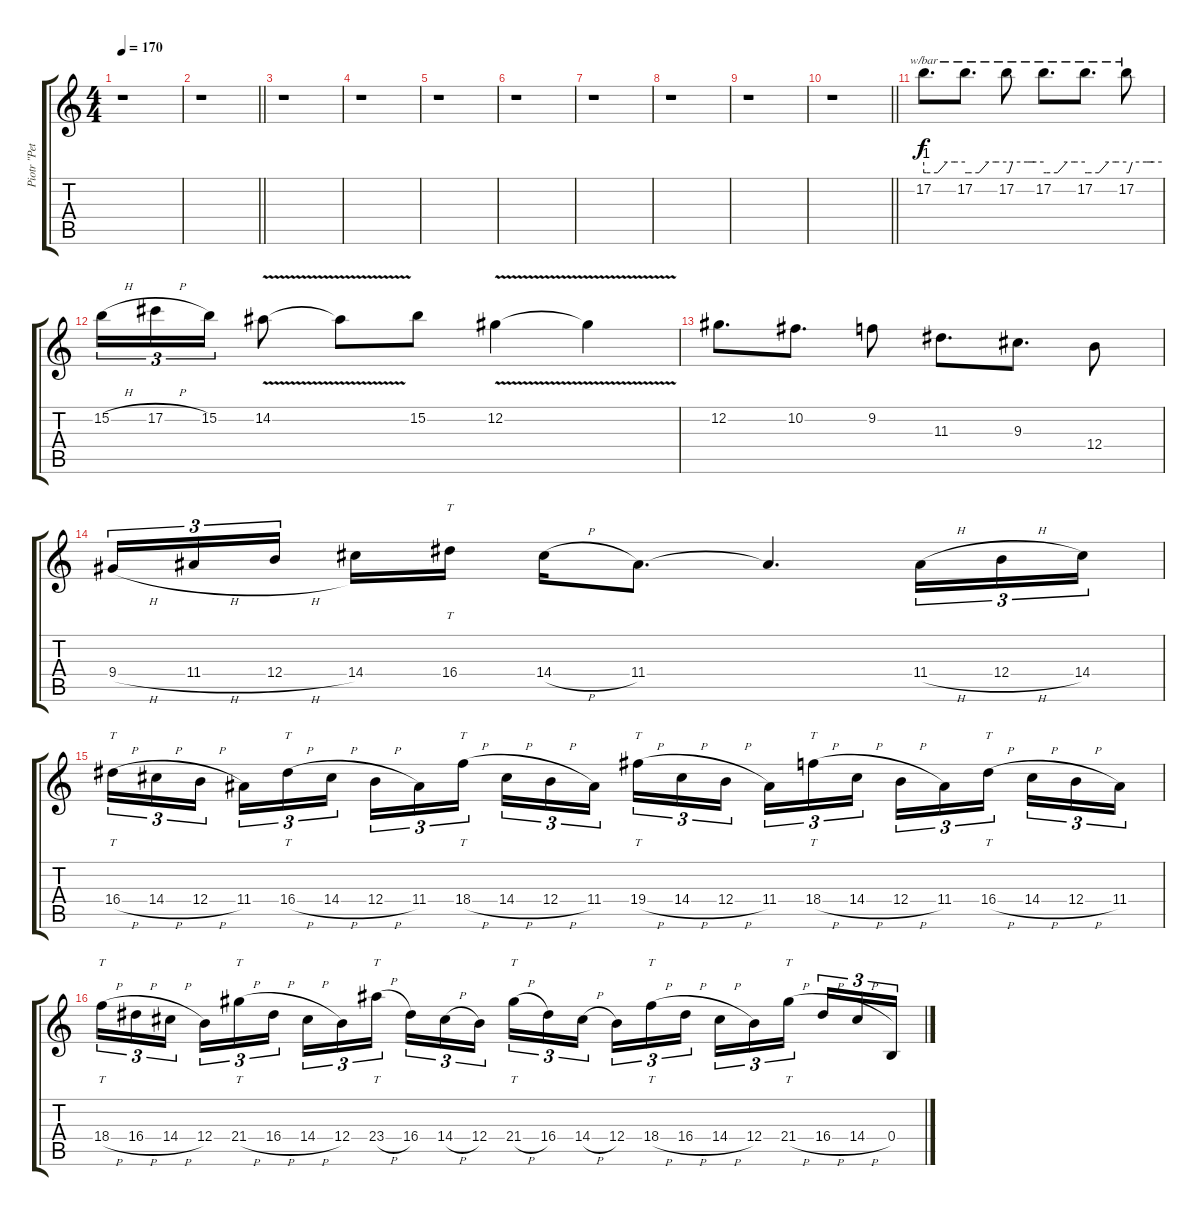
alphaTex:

\track ("Piotr \"Peter\" Wiwczarek (Lead)" "Piotr \"Pet") {instrument distortionguitar}
\staff {score tabs}
\tuning (Db4 Ab3 E3 B2 Gb2 Db2) {hide}
\ts (4 4)
\tempo 170
\clef g2
\ks c
r.1{dy f} |
\barLineRight lightlight
r.1 |
r.1 |
r.1 |
r.1 |
r.1 |
r.1 |
r.1 |
r.1 |
\barLineRight lightlight
r.1 |
17.2.8{d tbe (custom default 0 -4 4 -4 20 -4 34 0 45 0 60 0)} 17.2.8{d tbe (custom default 0 -4 4 -4 20 -4 34 0 45 0 60 0)} 17.2.8{tbe (custom default 0 -4 4 -4 10 0 34 0 45 0 60 0)} 17.2.8{d tbe (custom default 0 -4 4 -4 20 -4 34 0 45 0 60 0)} 17.2.8{d tbe (custom default 0 -4 4 -4 20 -4 34 0 45 0 60 0)} 17.2.8{tbe (custom default 0 -4 4 -4 10 0 34 0 45 0 60 0)} |
15.2{h}.16{tu (3 2)} 17.2{h}.16{tu (3 2)} 15.2.16{tu (3 2)} 14.2{v}.8 14.2{t}.8 15.2.8 12.2{v}.4 12.2{t}.4 |
12.2.8{d} 10.2.8{d} 9.2.8 11.3.8{d} 9.3.8{d} 12.4.8 |
9.4{h}.16{tu (3 2)} 11.4{h}.16{tu (3 2)} 12.4{h}.16{tu (3 2) beam splitsecondary} 14.4.16 16.4.16{tt} 14.4{h}.16 11.4.8{d} 11.4{t}.4{d} 11.4{h}.16{tu (3 2)} 12.4{h}.16{tu (3 2)} 14.4.16{tu (3 2)} |
16.4{h}.16{tt tu (3 2)} 14.4{h}.16{tu (3 2)} 12.4{h}.16{tu (3 2) beam splitsecondary} 11.4.16{tu (3 2)} 16.4{h}.16{tt tu (3 2)} 14.4{h}.16{tu (3 2)} 12.4{h}.16{tu (3 2)} 11.4.16{tu (3 2)} 18.4{h}.16{tt tu (3 2) beam splitsecondary} 14.4{h}.16{tu (3 2)} 12.4{h}.16{tu (3 2)} 11.4.16{tu (3 2)} 19.4{h}.16{tt tu (3 2)} 14.4{h}.16{tu (3 2)} 12.4{h}.16{tu (3 2) beam splitsecondary} 11.4.16{tu (3 2)} 18.4{h}.16{tt tu (3 2)} 14.4{h}.16{tu (3 2)} 12.4{h}.16{tu (3 2)} 11.4.16{tu (3 2)} 16.4{h}.16{tt tu (3 2) beam splitsecondary} 14.4{h}.16{tu (3 2)} 12.4{h}.16{tu (3 2)} 11.4.16{tu (3 2)} |
18.4{h}.16{tt tu (3 2)} 16.4{h}.16{tu (3 2)} 14.4{h}.16{tu (3 2) beam splitsecondary} 12.4.16{tu (3 2)} 21.4{h}.16{tt tu (3 2)} 16.4{h}.16{tu (3 2)} 14.4{h}.16{tu (3 2)} 12.4.16{tu (3 2)} 23.4{h}.16{tt tu (3 2) beam splitsecondary} 16.4.16{tu (3 2)} 14.4{h}.16{tu (3 2)} 12.4.16{tu (3 2)} 21.4{h}.16{tt tu (3 2)} 16.4.16{tu (3 2)} 14.4{h}.16{tu (3 2) beam splitsecondary} 12.4.16{tu (3 2)} 18.4{h}.16{tt tu (3 2)} 16.4{h}.16{tu (3 2)} 14.4{h}.16{tu (3 2)} 12.4.16{tu (3 2)} 21.4{h}.16{tt tu (3 2) beam splitsecondary} 16.4{h}.16{tu (3 2)} 14.4{h}.16{tu (3 2)} 0.4.16{tu (3 2)}
